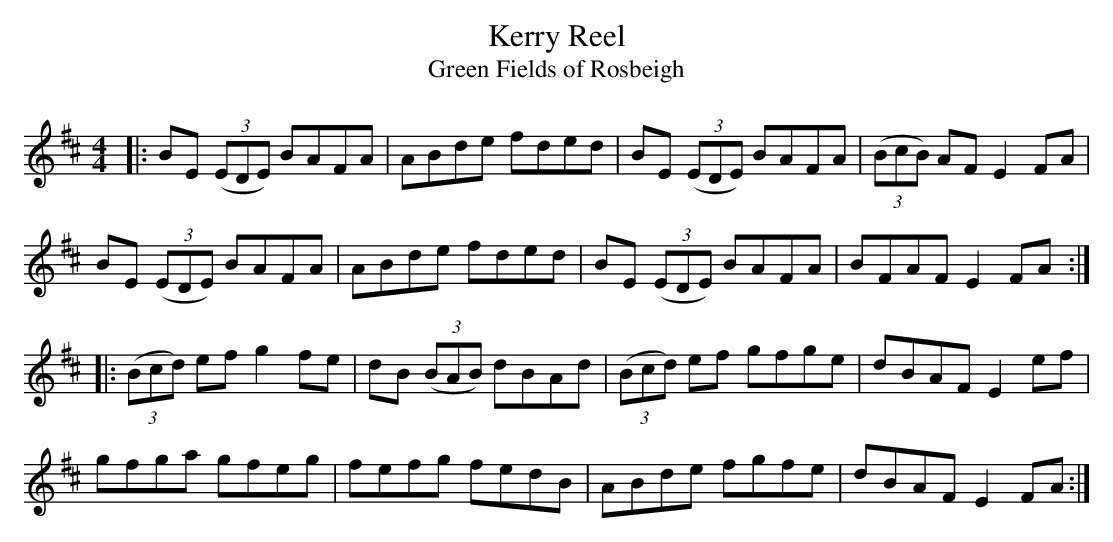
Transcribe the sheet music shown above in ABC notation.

X:1
T: Kerry Reel
T: Green Fields of Rosbeigh
M:4/4
L:1/8
K:D
|:BE ((3EDE) BAFA|ABde fded|BE ((3EDE) BAFA|((3BcB) AF E2 FA|
BE ((3EDE) BAFA|ABde fded|BE ((3EDE) BAFA|BFAF E2FA:|
|:((3Bcd) ef g2fe|dB ((3BAB) dBAd|((3Bcd) ef gfge|dBAF E2ef|
gfga gfeg|fefg fedB|ABde fgfe|dBAF E2FA:|
